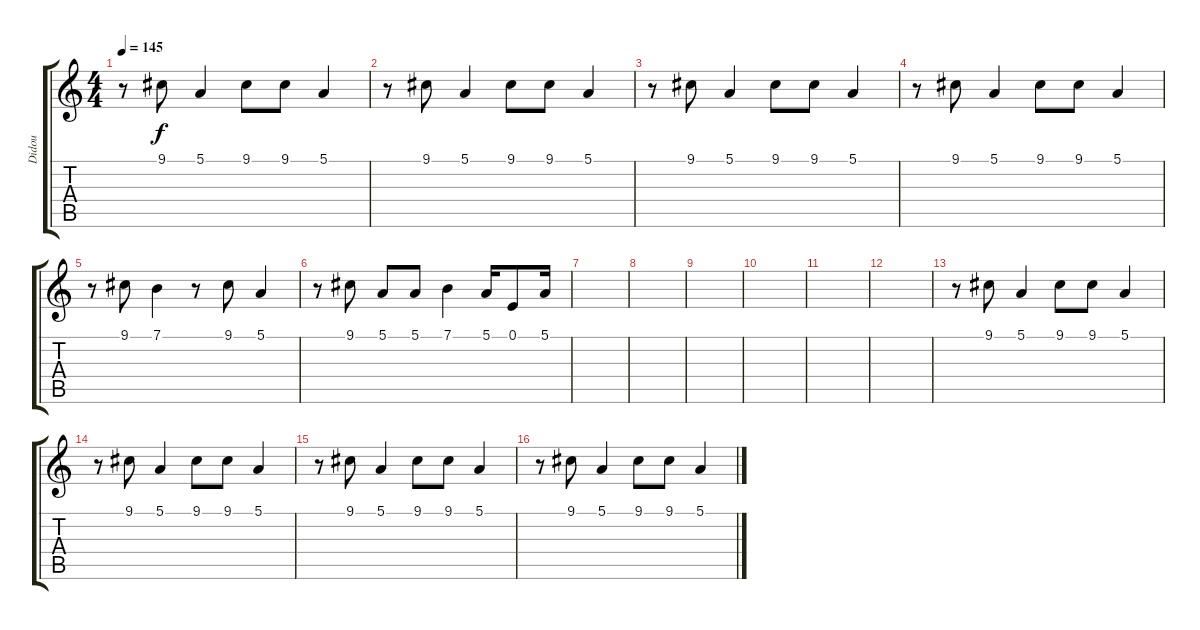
\track ("Didou" "Didou") {instrument synthvoice}
\staff {score tabs}
\tuning (E4 B3 G3 D3 A2 E2) {hide}
\ts (4 4)
\tempo 145
\clef g2
\ks c
r.8{dy f} 9.1.8 5.1.4 9.1.8 9.1.8 5.1.4 |
r.8 9.1.8 5.1.4 9.1.8 9.1.8 5.1.4 |
r.8 9.1.8 5.1.4 9.1.8 9.1.8 5.1.4 |
r.8 9.1.8 5.1.4 9.1.8 9.1.8 5.1.4 |
r.8 9.1.8 7.1.4 r.8 9.1.8 5.1.4 |
r.8 9.1.8 5.1.8 5.1.8 7.1.4 5.1.16 0.1.8 5.1.16 |
|
|
|
|
|
|
r.8 9.1.8 5.1.4 9.1.8 9.1.8 5.1.4 |
r.8 9.1.8 5.1.4 9.1.8 9.1.8 5.1.4 |
r.8 9.1.8 5.1.4 9.1.8 9.1.8 5.1.4 |
r.8 9.1.8 5.1.4 9.1.8 9.1.8 5.1.4
